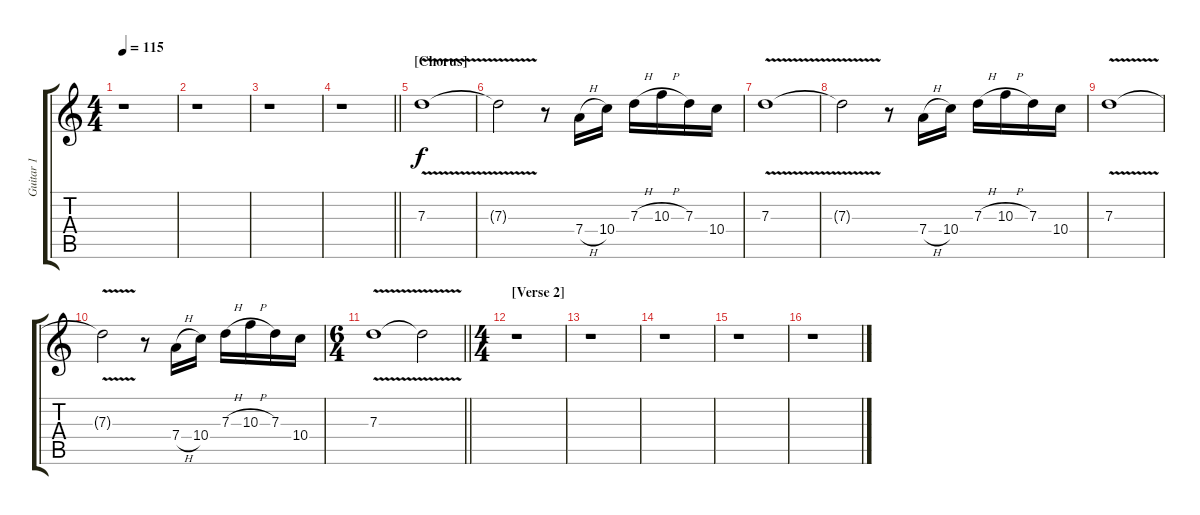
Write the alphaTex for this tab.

\track ("Guitar 1" "Guitar 1") {instrument overdrivenguitar}
\staff {score tabs}
\tuning (E4 B3 G3 D3 A2 E2) {hide}
\ts (4 4)
\tempo 115
\clef g2
\ks c
r.1{dy f} |
r.1 |
r.1 |
\barLineRight lightlight
r.1 |
\section ("" "[Chorus]")
7.3{v}.1 |
7.3{t}.2 r.8 7.4{h}.16 10.4.16 7.3{h}.16 10.3{h}.16 7.3.16 10.4.16 |
7.3{v}.1 |
7.3{t}.2 r.8 7.4{h}.16 10.4.16 7.3{h}.16 10.3{h}.16 7.3.16 10.4.16 |
7.3{v}.1 |
7.3{t}.2 r.8 7.4{h}.16 10.4.16 7.3{h}.16 10.3{h}.16 7.3.16 10.4.16 |
\ts (6 4)
\barLineRight lightlight
7.3{v}.1 7.3{t}.2 |
\ts (4 4)
\section ("" "[Verse 2]")
r.1 |
r.1 |
r.1 |
r.1 |
r.1
